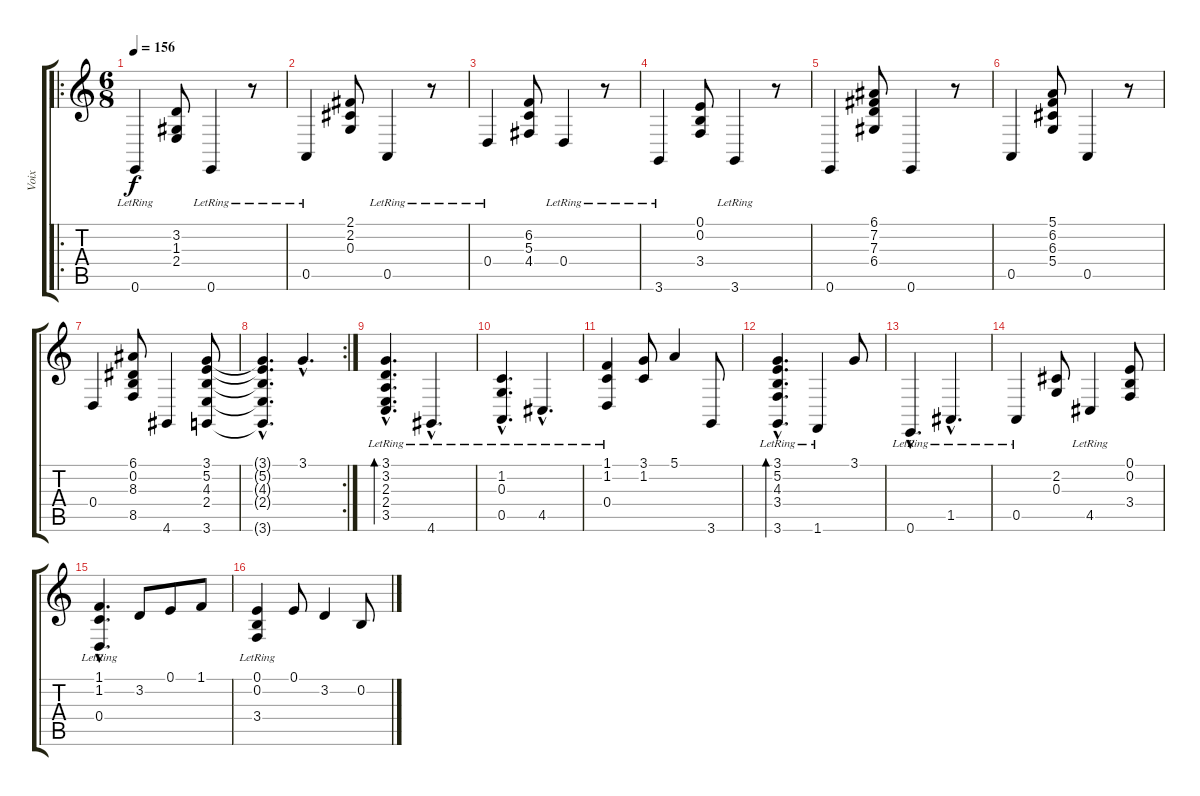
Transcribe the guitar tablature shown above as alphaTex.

\track ("Voix" "Voix") {instrument voiceoohs}
\staff {score tabs}
\tuning (E4 B3 G3 D3 A2 E2) {hide}
\ro
\ts (6 8)
\tempo 156
\clef g2
\ks c
0.6{lr}.4{dy f instrument voiceoohs} (3.2 1.3 2.4).8 0.6{lr}.4 r.8 |
0.5{lr}.4 (2.1 2.2 0.3).8 0.5{lr}.4 r.8 |
0.4{lr}.4 (6.2 5.3 4.4).8 0.4{lr}.4 r.8 |
3.6{lr}.4 (0.1 0.2 3.4).8 3.6{lr}.4 r.8 |
0.6.4 (6.1 7.2 7.3 6.4).8 0.6.4 r.8 |
0.5.4 (5.1 6.2 6.3 5.4).8 0.5.4 r.8 |
0.4.4 (6.1 0.2 8.3 8.5).8 4.6.4 (3.1 5.2 4.3 2.4 3.6).8 |
\rc 2
(3.1{hac t} 5.2{hac t} 4.3{hac t} 2.4{hac t} 3.6{hac t}).4{d} 3.1{hac}.4{d} |
(3.1{hac} 3.2{hac} 2.3{hac} 2.4{hac} 3.5{hac lr}).4{d bd 240} 4.6{hac lr}.4{d} |
(1.2{hac} 0.3{hac} 0.5{hac lr}).4{d} 4.5{hac lr}.4{d} |
(1.1 1.2 0.4{lr}).4 (3.1 1.2).8 5.1.4 3.6.8 |
(3.1{hac} 5.2{hac} 4.3{hac lr} 3.4{hac lr} 3.6{hac}).4{d bd 480} 1.6{lr}.4 3.1.8 |
0.6{hac lr}.4{d} 1.5{hac lr}.4{d} |
0.5{lr}.4 (2.2 0.3).8 4.5{lr}.4 (0.1 0.2 3.4).8 |
(1.1{hac} 1.2{hac} 0.4{hac lr}).4{d} 3.2.8 0.1.8 1.1.8 |
(0.1 0.2{lr} 3.4{lr}).4 0.1.8 3.2.4 0.2.8
